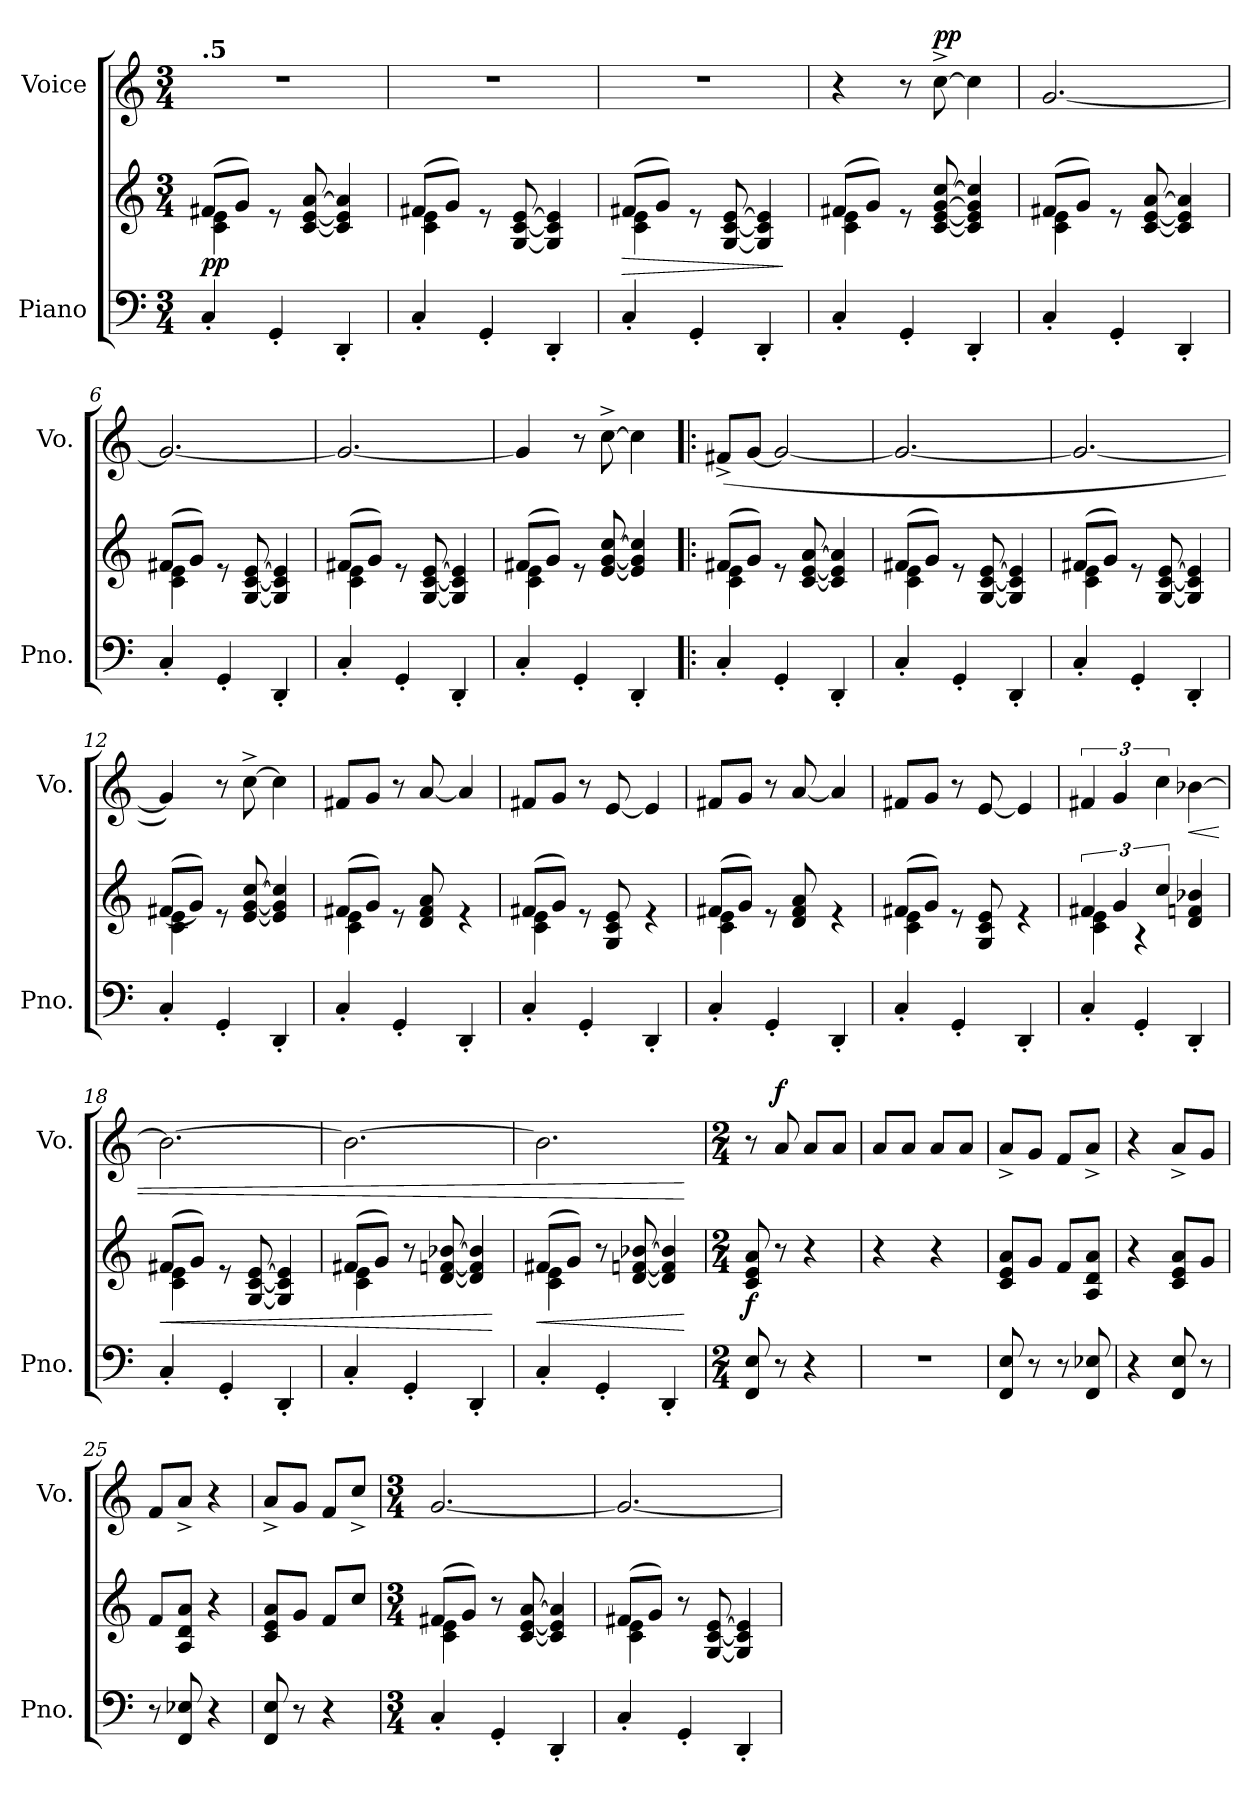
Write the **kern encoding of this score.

**kern	**kern	**dynam	**kern	**dynam
*part2	*part2	*part2	*part1	*part1
*staff3	*staff2	*staff2/3	*staff1	*staff1
*I"Piano	*	*	*I"Voice	*
*I'Pno.	*	*	*I'Vo.	*
*clefF4	*clefG2	*	*clefG2	*
*k[]	*k[]	*	*k[]	*
*M3/4	*M3/4	*	*M3/4	*
*MM191	*MM191	*	*MM191	*
=1	=1	=1	=1	=1
*	*^	*	*	*
!	!	!	!	!LO:TX:a:B:t=.5	!
!	!	!	!LO:DY:b	!	!
4C'/	(8f#X/L	4c\ 4e\	pp	2.r	.
.	8g/J)	.	.	.	.
4GG'/	8re	2ryy	.	.	.
.	[8c/ [8e/ [8a/	.	.	.	.
4DD'/	4c/] 4e/] 4a/]	.	.	.	.
=2	=2	=2	=2	=2	=2
4C'/	(8f#X/L	4c\ 4e\	.	2.r	.
.	8g/J)	.	.	.	.
4GG'/	8re	2ryy	.	.	.
.	[8G/ [8c/ [8e/	.	.	.	.
4DD'/	4G/] 4c/] 4e/]	.	.	.	.
=3	=3	=3	=3	=3	=3
!	!	!	!LO:HP:b	!	!
4C'/	(8f#X/L	4c\ 4e\	>	2.r	.
.	8g/J)	.	.	.	.
4GG'/	8re	2ryy	.	.	.
.	[8G/ [8c/ [8e/	.	.	.	.
4DD'/	4G/] 4c/] 4e/]	.	.	.	.
*	*v	*v	*	*	*
.	.	]	.	.
=4	=4	=4	=4	=4
*	*^	*	*	*
4C'/	(8f#X/L	4c\ 4e\	.	4r	.
.	8g/J)	.	.	.	.
4GG'/	8re	2ryy	.	8r	.
!	!	!	!	!	!LO:DY:a
.	[8c/ [8e/ [8g/ [8cc/	.	.	[8cc^\	pp
4DD'/	4c/] 4e/] 4g/] 4cc/]	.	.	4cc\]	.
=5	=5	=5	=5	=5	=5
4C'/	(8f#X/L	4c\ 4e\	.	[2.g/	.
.	8g/J)	.	.	.	.
4GG'/	8re	2ryy	.	.	.
.	[8c/ [8e/ [8a/	.	.	.	.
4DD'/	4c/] 4e/] 4a/]	.	.	.	.
!!LO:LB:g=z
=6	=6	=6	=6	=6	=6
4C'/	(8f#X/L	4c\ 4e\	.	2.g/_	.
.	8g/J)	.	.	.	.
4GG'/	8re	2ryy	.	.	.
.	[8G/ [8c/ [8e/	.	.	.	.
4DD'/	4G/] 4c/] 4e/]	.	.	.	.
=7	=7	=7	=7	=7	=7
4C'/	(8f#X/L	4c\ 4e\	.	2.g/_	.
.	8g/J)	.	.	.	.
4GG'/	8re	2ryy	.	.	.
.	[8G/ [8c/ [8e/	.	.	.	.
4DD'/	4G/] 4c/] 4e/]	.	.	.	.
=8	=8	=8	=8	=8	=8
4C'/	(8f#X/L	4c\ 4e\	.	4g/]	.
.	8g/J)	.	.	.	.
4GG'/	8re	2ryy	.	8r	.
.	[8e/ [8g/ [8cc/	.	.	[8cc^\	.
4DD'/	4e/] 4g/] 4cc/]	.	.	4cc\]	.
=9!|:	=9!|:	=9!|:	=9!|:	=9!|:	=9!|:
4C'/	(8f#X/L	4c\ 4e\	.	(8f#X^/L	.
.	8g/J)	.	.	[8g/J	.
4GG'/	8re	2ryy	.	2g/_	.
.	[8c/ [8e/ [8a/	.	.	.	.
4DD'/	4c/] 4e/] 4a/]	.	.	.	.
=10	=10	=10	=10	=10	=10
4C'/	(8f#X/L	4c\ 4e\	.	2.g/_	.
.	8g/J)	.	.	.	.
4GG'/	8re	2ryy	.	.	.
.	[8G/ [8c/ [8e/	.	.	.	.
4DD'/	4G/] 4c/] 4e/]	.	.	.	.
!!LO:LB:g=z
=11	=11	=11	=11	=11	=11
4C'/	(8f#X/L	4c\ 4e\	.	2.g/_	.
.	8g/J)	.	.	.	.
4GG'/	8re	2ryy	.	.	.
.	[8G/ [8c/ [8e/	.	.	.	.
4DD'/	4G/] 4c/] 4e/]	.	.	.	.
=12	=12	=12	=12	=12	=12
4C'/	((8f#X/L	4c\ 4e\	.	4g/])	.
.	8g/J))	.	.	.	.
4GG'/	8re	2ryy	.	8r	.
.	[8e/ [8g/ [8cc/	.	.	[8cc^\	.
4DD'/	4e/] 4g/] 4cc/]	.	.	4cc\]	.
=13	=13	=13	=13	=13	=13
4C'/	(8f#X/L	4c\ 4e\	.	8f#X/L	.
.	8g/J)	.	.	8g/J	.
4GG'/	8re	2ryy	.	8r	.
.	8d/ 8f#/ 8a/	.	.	[8a/	.
4DD'/	4re	.	.	4a/]	.
=14	=14	=14	=14	=14	=14
4C'/	(8f#X/L	4c\ 4e\	.	8f#X/L	.
.	8g/J)	.	.	8g/J	.
4GG'/	8re	2ryy	.	8r	.
.	8G/ 8c/ 8e/	.	.	[8e/	.
4DD'/	4re	.	.	4e/]	.
=15	=15	=15	=15	=15	=15
4C'/	(8f#X/L	4c\ 4e\	.	8f#X/L	.
.	8g/J)	.	.	8g/J	.
4GG'/	8re	2ryy	.	8r	.
.	8d/ 8f#/ 8a/	.	.	[8a/	.
4DD'/	4re	.	.	4a/]	.
!!LO:LB:g=z
=16	=16	=16	=16	=16	=16
4C'/	(8f#X/L	4c\ 4e\	.	8f#X/L	.
.	8g/J)	.	.	8g/J	.
4GG'/	8re	2ryy	.	8r	.
.	8G/ 8c/ 8e/	.	.	[8e/	.
4DD'/	4re	.	.	4e/]	.
=17	=17	=17	=17	=17	=17
4C'/	6f#X/	4c\ 4e\	.	6f#X/	.
.	6g/	.	.	6g/	.
4GG'/	.	4r	.	.	.
.	6cc/	.	.	6cc\	.
!	!	!	!	!	!LO:HP:b
4DD'/	4d/ 4fn/ 4b-X/	4ryy	.	[4b-X\	<
=18	=18	=18	=18	=18	=18
!	!	!	!LO:HP:b	!	!
4C'/	(8f#X/L	4c\ 4e\	<	2.b-\_	.
.	8g/J)	.	.	.	.
4GG'/	8re	2ryy	.	.	.
.	[8G/ [8c/ [8e/	.	.	.	.
4DD'/	4G/] 4c/] 4e/]	.	.	.	.
=19	=19	=19	=19	=19	=19
4C'/	(8f#X/L	4c\ 4e\	.	2.b-\_	.
.	8g/J)	.	.	.	.
4GG'/	8r	2ryy	.	.	.
.	[8d/ [8fn/ [8b-X/	.	.	.	.
4DD'/	4d/] 4f/] 4b-/]	.	.	.	.
*	*v	*v	*	*	*
.	.	[	.	.
=20	=20	=20	=20	=20
!	!	!LO:HP:b	!	!
*	*^	*	*	*
4C'/	(8f#X/L	4c\ 4e\	<	2.b-\]	.
.	8g/J)	.	.	.	.
4GG'/	8r	2ryy	.	.	.
.	[8d/ [8fn/ [8b-X/	.	.	.	.
4DD'/	4d/] 4f/] 4b-/]	.	.	.	.
*	*v	*v	*	*	*
.	.	[	.	[
!!LO:PB:g=z
=21	=21	=21	=21	=21
*M2/4	*M2/4	*	*M2/4	*
!	!	!LO:DY:b	!	!
8FF/ 8E/	8c/ 8e/ 8a/	f	8r	.
!	!	!	!	!LO:DY:a
8r	8r	.	8a/	f
4r	4r	.	8a/L	.
.	.	.	8a/J	.
=22	=22	=22	=22	=22
2r	4r	.	8a/L	.
.	.	.	8a/J	.
.	4r	.	8a/L	.
.	.	.	8a/J	.
=23	=23	=23	=23	=23
8FF/ 8E/	8c/ 8e/ 8a/L	.	8a^/L	.
8r	8g/J	.	8g/J	.
8r	8f/L	.	8f/L	.
8FF/ 8E-X/	8A/ 8d/ 8a/J	.	8a^/J	.
=24	=24	=24	=24	=24
4r	4r	.	4r	.
8FF/ 8E/	8c/ 8e/ 8a/L	.	8a^/L	.
8r	8g/J	.	8g/J	.
=25	=25	=25	=25	=25
8r	8f/L	.	8f/L	.
8FF/ 8E-X/	8A/ 8d/ 8a/J	.	8a^/J	.
4r	4r	.	4r	.
=26	=26	=26	=26	=26
8FF/ 8E/	8c/ 8e/ 8a/L	.	8a^/L	.
8r	8g/J	.	8g/J	.
4r	8f/L	.	8f/L	.
.	8cc/J	.	8cc^/J	.
=27	=27	=27	=27	=27
*M3/4	*M3/4	*	*M3/4	*
*	*^	*	*	*
4C'/	(8f#X/L	4c\ 4e\	.	[2.g/	.
.	8g/J)	.	.	.	.
4GG'/	8r	2ryy	.	.	.
.	[8c/ [8e/ [8a/	.	.	.	.
4DD'/	4c/] 4e/] 4a/]	.	.	.	.
!!LO:LB:g=z
=28	=28	=28	=28	=28	=28
4C'/	(8f#X/L	4c\ 4e\	.	2.g/_	.
.	8g/J)	.	.	.	.
4GG'/	8r	2ryy	.	.	.
.	[8G/ [8c/ [8e/	.	.	.	.
4DD'/	4G/] 4c/] 4e/]	.	.	.	.
*	*v	*v	*	*	*
=	=	=	=	=
*-	*-	*-	*-	*-
